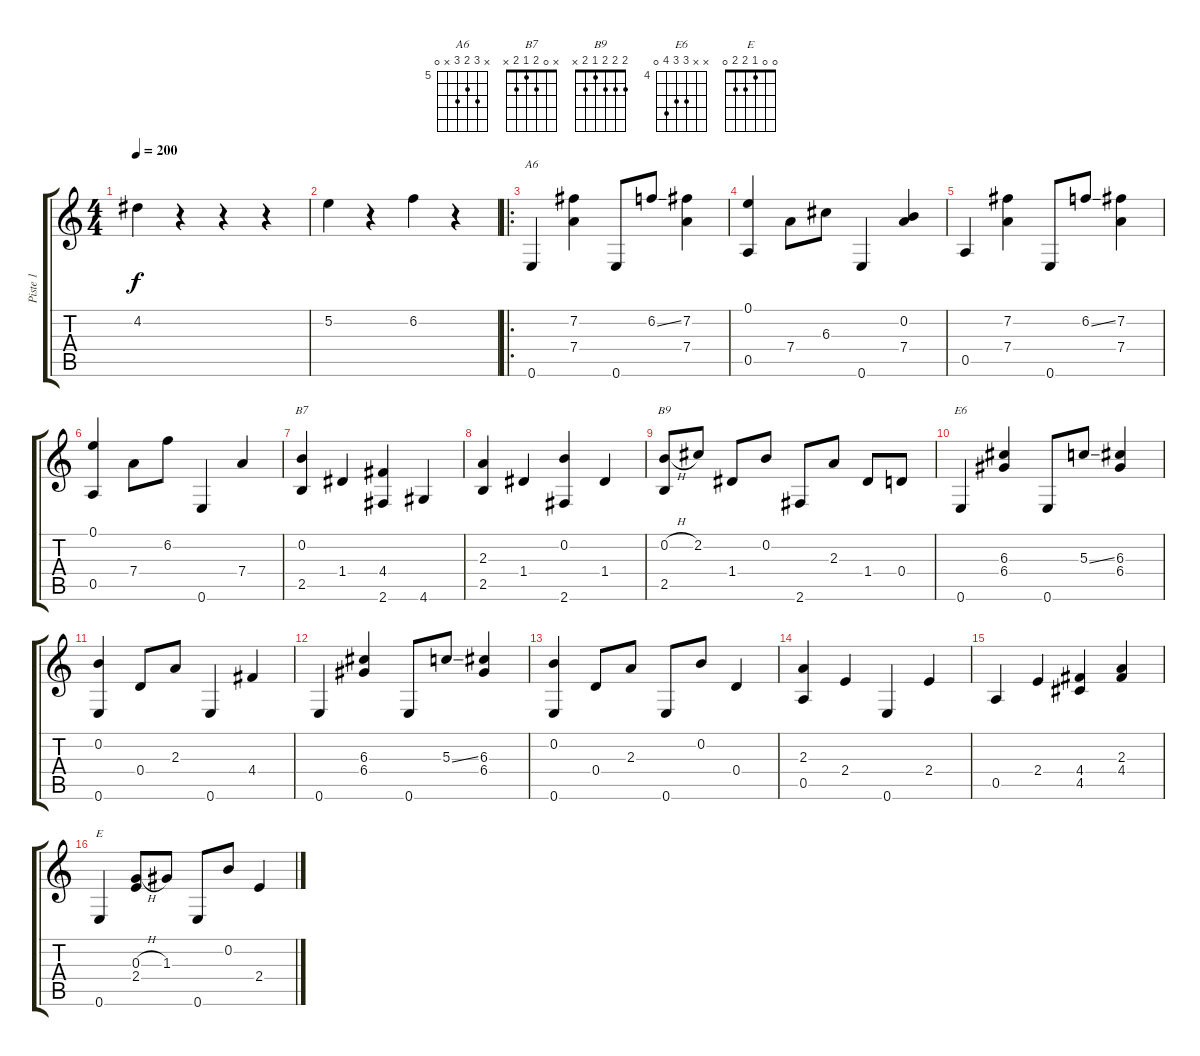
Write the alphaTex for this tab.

\track ("Piste 1" "Piste 1") {instrument acousticguitarnylon}
\staff {score tabs}
\tuning (E4 B3 G3 D3 A2 E2) {hide}
\chord ("A6" x 7 6 7 x 0) {firstfret 5}
\chord ("B7" x 0 2 1 2 x)
\chord ("B9" 2 2 2 1 2 x)
\chord ("E6" x x 6 6 7 0) {firstfret 4}
\chord ("E" 0 0 1 2 2 0)
\ts (4 4)
\tempo 200
\clef g2
\ks c
4.2.4{dy f instrument acousticguitarnylon} r.4 r.4 r.4 |
5.2.4 r.4 6.2.4 r.4 |
\ro
0.6.4{ch "A6"} (7.2 7.4).4 0.6.8 6.2{ss}.8 (7.2 7.4).4 |
(0.1 0.5).4 7.4.8 6.3.8 0.6.4 (0.2 7.4).4 |
0.5.4 (7.2 7.4).4 0.6.8 6.2{ss}.8 (7.2 7.4).4 |
(0.1 0.5).4 7.4.8 6.2.8 0.6.4 7.4.4 |
(0.2 2.5).4{ch "B7"} 1.4.4 (4.4 2.6).4 4.6.4 |
(2.3 2.5).4 1.4.4 (0.2 2.6).4 1.4.4 |
(0.2{h} 2.5).8{ch "B9"} 2.2.8 1.4.8 0.2.8 2.6.8 2.3.8 1.4.8 0.4.8 |
0.6.4{ch "E6"} (6.3 6.4).4 0.6.8 5.3{ss}.8 (6.3 6.4).4 |
(0.2 0.6).4 0.4.8 2.3.8 0.6.4 4.4.4 |
0.6.4 (6.3 6.4).4 0.6.8 5.3{ss}.8 (6.3 6.4).4 |
(0.2 0.6).4 0.4.8 2.3.8 0.6.8 0.2.8 0.4.4 |
(2.3 0.5).4 2.4.4 0.6.4 2.4.4 |
0.5.4 2.4.4 (4.4 4.5).4 (2.3 4.4).4 |
0.6.4{ch "E"} (0.3{h} 2.4).8 1.3.8 0.6.8 0.2.8 2.4.4
